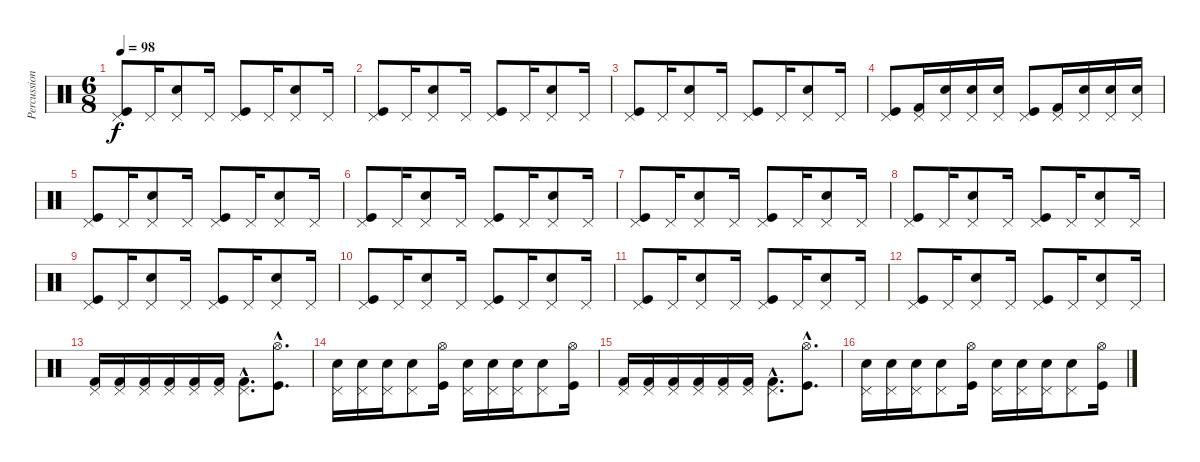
\track ("Percussions" "Percussion") {instrument percussion}
\staff {score}
\articulation defaults
\ts (6 8)
\tempo 98
\clef neutral
\ks c
("Pedal Hi-Hat (hit)" "Kick (hit)").8{dy f} "Pedal Hi-Hat (hit)".16 ("Pedal Hi-Hat (hit)" "Snare (hit) 2").8 "Pedal Hi-Hat (hit)".16 ("Pedal Hi-Hat (hit)" "Kick (hit)").8 "Pedal Hi-Hat (hit)".16 ("Pedal Hi-Hat (hit)" "Snare (hit) 2").8 "Pedal Hi-Hat (hit)".16 |
("Pedal Hi-Hat (hit)" "Kick (hit)").8 "Pedal Hi-Hat (hit)".16 ("Pedal Hi-Hat (hit)" "Snare (hit) 2").8 "Pedal Hi-Hat (hit)".16 ("Pedal Hi-Hat (hit)" "Kick (hit)").8 "Pedal Hi-Hat (hit)".16 ("Pedal Hi-Hat (hit)" "Snare (hit) 2").8 "Pedal Hi-Hat (hit)".16 |
("Pedal Hi-Hat (hit)" "Kick (hit)").8 "Pedal Hi-Hat (hit)".16 ("Pedal Hi-Hat (hit)" "Snare (hit) 2").8 "Pedal Hi-Hat (hit)".16 ("Pedal Hi-Hat (hit)" "Kick (hit)").8 "Pedal Hi-Hat (hit)".16 ("Pedal Hi-Hat (hit)" "Snare (hit) 2").8 "Pedal Hi-Hat (hit)".16 |
("Pedal Hi-Hat (hit)" "Kick (hit)").8 ("Pedal Hi-Hat (hit)" "Kick (hit) 2").16 ("Pedal Hi-Hat (hit)" "Snare (hit) 2").16 ("Pedal Hi-Hat (hit)" "Snare (hit) 2").16 ("Pedal Hi-Hat (hit)" "Snare (hit) 2").16 ("Pedal Hi-Hat (hit)" "Kick (hit)").8 ("Pedal Hi-Hat (hit)" "Kick (hit) 2").16 ("Pedal Hi-Hat (hit)" "Snare (hit) 2").16 ("Pedal Hi-Hat (hit)" "Snare (hit) 2").16 ("Pedal Hi-Hat (hit)" "Snare (hit) 2").16 |
("Pedal Hi-Hat (hit)" "Kick (hit)").8 "Pedal Hi-Hat (hit)".16 ("Pedal Hi-Hat (hit)" "Snare (hit) 2").8 "Pedal Hi-Hat (hit)".16 ("Pedal Hi-Hat (hit)" "Kick (hit)").8 "Pedal Hi-Hat (hit)".16 ("Pedal Hi-Hat (hit)" "Snare (hit) 2").8 "Pedal Hi-Hat (hit)".16 |
("Pedal Hi-Hat (hit)" "Kick (hit)").8 "Pedal Hi-Hat (hit)".16 ("Pedal Hi-Hat (hit)" "Snare (hit) 2").8 "Pedal Hi-Hat (hit)".16 ("Pedal Hi-Hat (hit)" "Kick (hit)").8 "Pedal Hi-Hat (hit)".16 ("Pedal Hi-Hat (hit)" "Snare (hit) 2").8 "Pedal Hi-Hat (hit)".16 |
("Pedal Hi-Hat (hit)" "Kick (hit)").8 "Pedal Hi-Hat (hit)".16 ("Pedal Hi-Hat (hit)" "Snare (hit) 2").8 "Pedal Hi-Hat (hit)".16 ("Pedal Hi-Hat (hit)" "Kick (hit)").8 "Pedal Hi-Hat (hit)".16 ("Pedal Hi-Hat (hit)" "Snare (hit) 2").8 "Pedal Hi-Hat (hit)".16 |
("Pedal Hi-Hat (hit)" "Kick (hit)").8 "Pedal Hi-Hat (hit)".16 ("Pedal Hi-Hat (hit)" "Snare (hit) 2").8 "Pedal Hi-Hat (hit)".16 ("Pedal Hi-Hat (hit)" "Kick (hit)").8 "Pedal Hi-Hat (hit)".16 ("Pedal Hi-Hat (hit)" "Snare (hit) 2").8 "Pedal Hi-Hat (hit)".16 |
("Pedal Hi-Hat (hit)" "Kick (hit)").8 "Pedal Hi-Hat (hit)".16 ("Pedal Hi-Hat (hit)" "Snare (hit) 2").8 "Pedal Hi-Hat (hit)".16 ("Pedal Hi-Hat (hit)" "Kick (hit)").8 "Pedal Hi-Hat (hit)".16 ("Pedal Hi-Hat (hit)" "Snare (hit) 2").8 "Pedal Hi-Hat (hit)".16 |
("Pedal Hi-Hat (hit)" "Kick (hit)").8 "Pedal Hi-Hat (hit)".16 ("Pedal Hi-Hat (hit)" "Snare (hit) 2").8 "Pedal Hi-Hat (hit)".16 ("Pedal Hi-Hat (hit)" "Kick (hit)").8 "Pedal Hi-Hat (hit)".16 ("Pedal Hi-Hat (hit)" "Snare (hit) 2").8 "Pedal Hi-Hat (hit)".16 |
("Pedal Hi-Hat (hit)" "Kick (hit)").8 "Pedal Hi-Hat (hit)".16 ("Pedal Hi-Hat (hit)" "Snare (hit) 2").8 "Pedal Hi-Hat (hit)".16 ("Pedal Hi-Hat (hit)" "Kick (hit)").8 "Pedal Hi-Hat (hit)".16 ("Pedal Hi-Hat (hit)" "Snare (hit) 2").8 "Pedal Hi-Hat (hit)".16 |
("Pedal Hi-Hat (hit)" "Kick (hit)").8 "Pedal Hi-Hat (hit)".16 ("Pedal Hi-Hat (hit)" "Snare (hit) 2").8 "Pedal Hi-Hat (hit)".16 ("Pedal Hi-Hat (hit)" "Kick (hit)").8 "Pedal Hi-Hat (hit)".16 ("Pedal Hi-Hat (hit)" "Snare (hit) 2").8 "Pedal Hi-Hat (hit)".16 |
("Pedal Hi-Hat (hit)" "Kick (hit) 2").16 ("Pedal Hi-Hat (hit)" "Kick (hit) 2").16 ("Pedal Hi-Hat (hit)" "Kick (hit) 2").16 ("Pedal Hi-Hat (hit)" "Kick (hit) 2").16 ("Pedal Hi-Hat (hit)" "Kick (hit) 2").16 ("Pedal Hi-Hat (hit)" "Kick (hit) 2").16 ("Pedal Hi-Hat (hit)"{hac} "Kick (hit) 2"{hac}).8{d} ("Hi-Hat (open)"{hac} "Kick (hit)"{hac}).8{d} |
("Pedal Hi-Hat (hit)" "Snare (hit) 2").16 ("Pedal Hi-Hat (hit)" "Snare (hit) 2").16 ("Pedal Hi-Hat (hit)" "Snare (hit) 2").16 ("Pedal Hi-Hat (hit)" "Snare (hit) 2").8 ("Hi-Hat (open)" "Kick (hit)").16 ("Pedal Hi-Hat (hit)" "Snare (hit) 2").16 ("Pedal Hi-Hat (hit)" "Snare (hit) 2").16 ("Pedal Hi-Hat (hit)" "Snare (hit) 2").16 ("Pedal Hi-Hat (hit)" "Snare (hit) 2").8 ("Hi-Hat (open)" "Kick (hit)").16 |
("Pedal Hi-Hat (hit)" "Kick (hit) 2").16 ("Pedal Hi-Hat (hit)" "Kick (hit) 2").16 ("Pedal Hi-Hat (hit)" "Kick (hit) 2").16 ("Pedal Hi-Hat (hit)" "Kick (hit) 2").16 ("Pedal Hi-Hat (hit)" "Kick (hit) 2").16 ("Pedal Hi-Hat (hit)" "Kick (hit) 2").16 ("Pedal Hi-Hat (hit)"{hac} "Kick (hit) 2"{hac}).8{d} ("Hi-Hat (open)"{hac} "Kick (hit)"{hac}).8{d} |
("Pedal Hi-Hat (hit)" "Snare (hit) 2").16 ("Pedal Hi-Hat (hit)" "Snare (hit) 2").16 ("Pedal Hi-Hat (hit)" "Snare (hit) 2").16 ("Pedal Hi-Hat (hit)" "Snare (hit) 2").8 ("Hi-Hat (open)" "Kick (hit)").16 ("Pedal Hi-Hat (hit)" "Snare (hit) 2").16 ("Pedal Hi-Hat (hit)" "Snare (hit) 2").16 ("Pedal Hi-Hat (hit)" "Snare (hit) 2").16 ("Pedal Hi-Hat (hit)" "Snare (hit) 2").8 ("Hi-Hat (open)" "Kick (hit)").16
